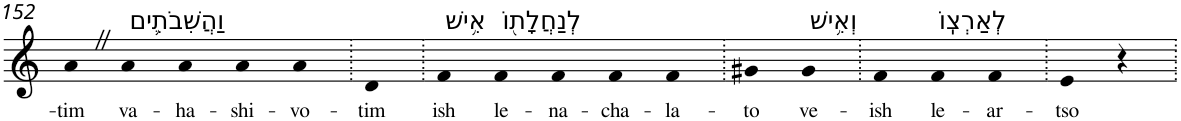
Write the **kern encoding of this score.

**kern	**text
*part1	*part1
*staff1	*staff1
*I"Piano	*
*I'Pno	*
!!LO:PB:g=z
*clefG2	*
*k[]	*
=152	=152
!	!LO:LY:b
4aZ	-tim
!LO:TX:a:t=וַהֲשִׁבֹתִ֛ים	!
!	!LO:LY:b
4a	va-
!	!LO:LY:b
4a	-ha-
!	!LO:LY:b
4a	-shi-
!	!LO:LY:b
4a	-vo-
=153.	=153.
!	!LO:LY:b
4d	-tim
=154.	=154.
!LO:TX:a:t=אִ֥ישׁ	!
!	!LO:LY:b
4f	ish
!LO:TX:a:t=לְנַחֲלָת֖וֹ	!
!	!LO:LY:b
4f	le-
!	!LO:LY:b
4f	-na-
!	!LO:LY:b
4f	-cha-
!	!LO:LY:b
4f	-la-
=155.	=155.
!	!LO:LY:b
4g#X	-to
!LO:TX:a:t=וְאִ֥ישׁ	!
!	!LO:LY:b
4g#	ve-
=156.	=156.
!	!LO:LY:b
4f	-ish
!LO:TX:a:t=לְאַרְצֽוֹ	!
!	!LO:LY:b
4f	le-
!	!LO:LY:b
4f	-ar-
=157.	=157.
!	!LO:LY:b
4e	-tso
4r	.
=.	=.
*-	*-
